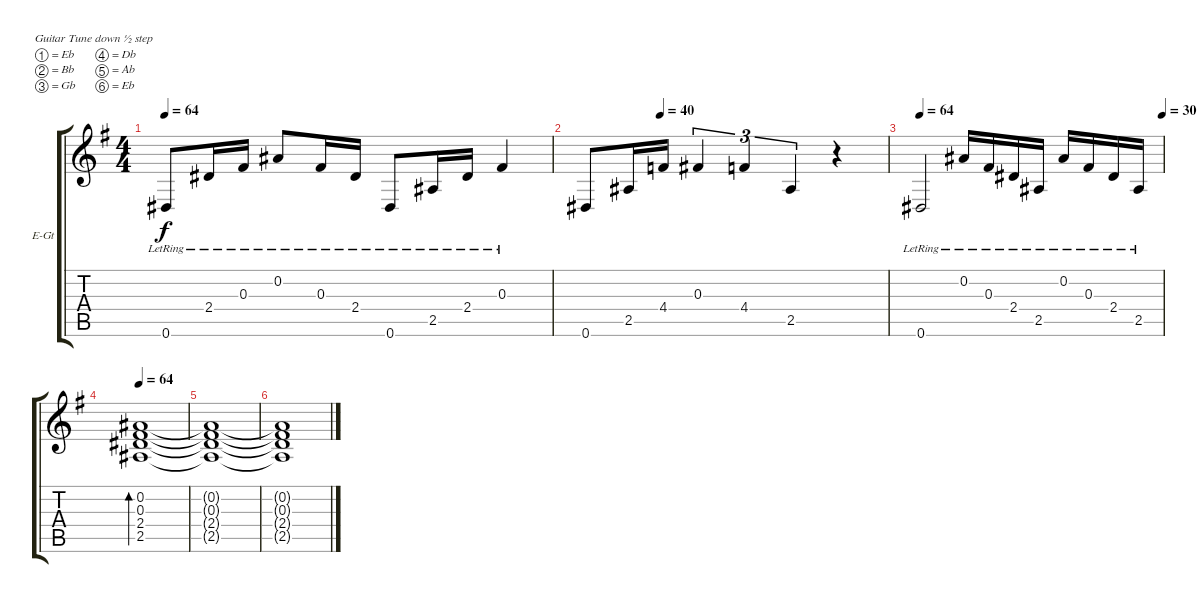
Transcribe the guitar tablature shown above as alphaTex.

\bracketExtendMode groupsimilarinstruments
\firstSystemTrackNameOrientation horizontal
\otherSystemsTrackNameOrientation horizontal
\track ("Гитара 6" "E-Gt") {instrument electricguitarclean}
\staff {score tabs}
\tuning (Eb4 Bb3 Gb3 Db3 Ab2 Eb2)
\ts (4 4)
\tempo 64
\clef g2
\scale
0.333333
\ks eminor
0.6{lr}.8{dy f} 2.4{lr}.16 0.3{lr}.16 0.2{lr}.8 0.3{lr}.16 2.4{lr}.16 0.6{lr}.8 2.5{lr}.16 2.4{lr}.16 0.3{lr}.4 |
\tempo (40 0.25)
\scale
0.333333 0.6.8 2.5.16 4.4.16 0.3.4{tu (3 2)} 4.4.4{tu (3 2)} 2.5.4{tu (3 2)} r.4 |
\tempo 64
\tempo (30 1)
\scale
0.333333 0.6{lr}.2 0.2{lr}.16 0.3{lr}.16 2.4{lr}.16 2.5{lr}.16 0.2{lr}.16 0.3{lr}.16 2.4{lr}.16 2.5{lr}.16 |
\tempo 64
\scale
0.333333 (0.2 0.3 2.4 2.5).1{bd 120} |
\scale
0.333333 (0.2{t} 0.3{t} 2.4{t} 2.5{t}).1 |
\scale
0.333333 (0.2{t} 0.3{t} 2.4{t} 2.5{t}).1 |
\scale
0.333333
